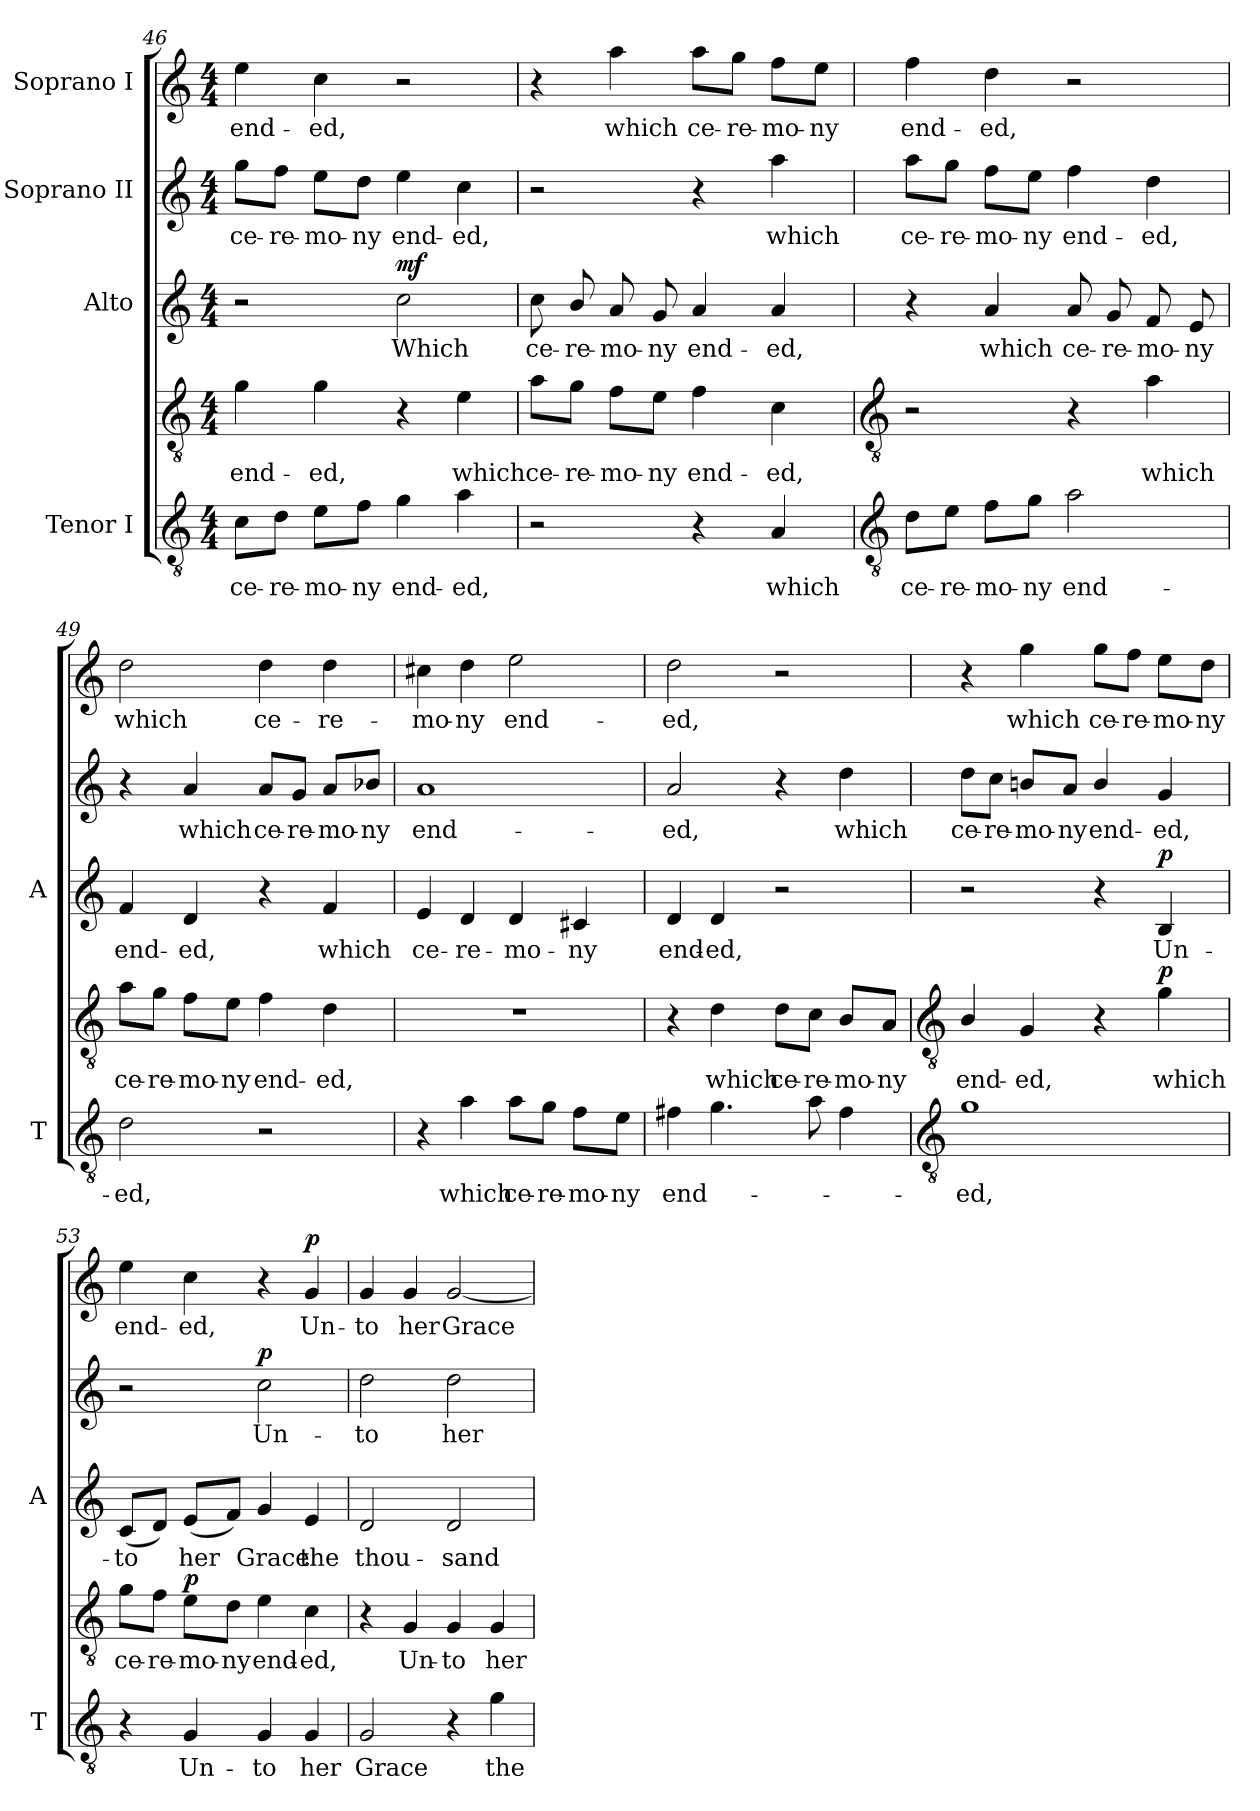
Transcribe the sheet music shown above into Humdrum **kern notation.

**kern	**text	**kern	**text	**dynam	**kern	**text	**dynam	**kern	**text	**dynam	**kern	**text	**dynam
*part4	*part4	*part4	*part4	*part4	*part3	*part3	*part3	*part2	*part2	*part2	*part1	*part1	*part1
*staff5	*staff5	*staff4	*staff4	*staff4/5	*staff3	*staff3	*staff3	*staff2	*staff2	*staff2	*staff1	*staff1	*staff1
*I"Tenor I	*	*	*	*	*I"Alto	*	*	*I"Soprano II	*	*	*I"Soprano I	*	*
*I'T	*	*	*	*	*I'A	*	*	*	*	*	*	*	*
*clefGv2	*	*clefGv2	*	*	*clefG2	*	*	*clefG2	*	*	*clefG2	*	*
*k[]	*	*k[]	*	*	*k[]	*	*	*k[]	*	*	*k[]	*	*
*C:	*	*C:	*	*	*C:	*	*	*C:	*	*	*C:	*	*
*M4/4	*	*M4/4	*	*	*M4/4	*	*	*M4/4	*	*	*M4/4	*	*
=46	=46	=46	=46	=46	=46	=46	=46	=46	=46	=46	=46	=46	=46
!	!LO:LY:b	!	!LO:LY:b	!	!	!	!	!	!LO:LY:b	!	!	!LO:LY:b	!
8c\L	ce-	4g	end-	.	2r	.	.	8gg\L	ce-	.	4ee	end-	.
!	!LO:LY:b	!	!	!	!	!	!	!	!LO:LY:b	!	!	!	!
8d\J	-re-	.	.	.	.	.	.	8ff\J	-re-	.	.	.	.
!	!LO:LY:b	!	!LO:LY:b	!	!	!	!	!	!LO:LY:b	!	!	!LO:LY:b	!
8e\L	-mo-	4g	-ed,	.	.	.	.	8ee\L	-mo-	.	4cc	-ed,	.
!	!LO:LY:b	!	!	!	!	!	!	!	!LO:LY:b	!	!	!	!
8f\J	-ny	.	.	.	.	.	.	8dd\J	-ny	.	.	.	.
!	!LO:LY:b	!	!	!	!	!LO:LY:b	!LO:DY:b	!	!LO:LY:b	!	!	!	!
4g	end-	4r	.	.	2cc	Which	mf	4ee	end-	.	2r	.	.
!	!LO:LY:b	!	!LO:LY:b	!	!	!	!	!	!LO:LY:b	!	!	!	!
4a	-ed,	4e	which	.	.	.	.	4cc	-ed,	.	.	.	.
=47	=47	=47	=47	=47	=47	=47	=47	=47	=47	=47	=47	=47	=47
!	!	!	!LO:LY:b	!	!	!LO:LY:b	!	!	!	!	!	!	!
2r	.	8a\L	ce-	.	8cc	ce-	.	2r	.	.	4r	.	.
!	!	!	!LO:LY:b	!	!	!LO:LY:b	!	!	!	!	!	!	!
.	.	8g\J	-re-	.	8b/	-re-	.	.	.	.	.	.	.
!	!	!	!LO:LY:b	!	!	!LO:LY:b	!	!	!	!	!	!LO:LY:b	!
.	.	8f\L	-mo-	.	8a	-mo-	.	.	.	.	4aa	which	.
!	!	!	!LO:LY:b	!	!	!LO:LY:b	!	!	!	!	!	!	!
.	.	8e\J	-ny	.	8g	-ny	.	.	.	.	.	.	.
!	!	!	!LO:LY:b	!	!	!LO:LY:b	!	!	!	!	!	!LO:LY:b	!
4r	.	4f	end-	.	4a	end-	.	4r	.	.	8aa\L	ce-	.
!	!	!	!	!	!	!	!	!	!	!	!	!LO:LY:b	!
.	.	.	.	.	.	.	.	.	.	.	8gg\J	-re-	.
!	!LO:LY:b	!	!LO:LY:b	!	!	!LO:LY:b	!	!	!LO:LY:b	!	!	!LO:LY:b	!
4A	which	4c	-ed,	.	4a	-ed,	.	4aa	which	.	8ff\L	-mo-	.
!	!	!	!	!	!	!	!	!	!	!	!	!LO:LY:b	!
.	.	.	.	.	.	.	.	.	.	.	8ee\J	-ny	.
!!LO:LB:g=z
=48	=48	=48	=48	=48	=48	=48	=48	=48	=48	=48	=48	=48	=48
*clefGv2	*	*clefGv2	*	*	*	*	*	*	*	*	*	*	*
!	!LO:LY:b	!	!	!	!	!	!	!	!LO:LY:b	!	!	!LO:LY:b	!
8d\L	ce-	2r	.	.	4r	.	.	8aa\L	ce-	.	4ff	end-	.
!	!LO:LY:b	!	!	!	!	!	!	!	!LO:LY:b	!	!	!	!
8e\J	-re-	.	.	.	.	.	.	8gg\J	-re-	.	.	.	.
!	!LO:LY:b	!	!	!	!	!LO:LY:b	!	!	!LO:LY:b	!	!	!LO:LY:b	!
8f\L	-mo-	.	.	.	4a	which	.	8ff\L	-mo-	.	4dd	-ed,	.
!	!LO:LY:b	!	!	!	!	!	!	!	!LO:LY:b	!	!	!	!
8g\J	-ny	.	.	.	.	.	.	8ee\J	-ny	.	.	.	.
!	!LO:LY:b	!	!	!	!	!LO:LY:b	!	!	!LO:LY:b	!	!	!	!
2a	end-	4r	.	.	8a	ce-	.	4ff	end-	.	2r	.	.
!	!	!	!	!	!	!LO:LY:b	!	!	!	!	!	!	!
.	.	.	.	.	8g	-re-	.	.	.	.	.	.	.
!	!	!	!LO:LY:b	!	!	!LO:LY:b	!	!	!LO:LY:b	!	!	!	!
.	.	4a	which	.	8f	-mo-	.	4dd	-ed,	.	.	.	.
!	!	!	!	!	!	!LO:LY:b	!	!	!	!	!	!	!
.	.	.	.	.	8e	-ny	.	.	.	.	.	.	.
=49	=49	=49	=49	=49	=49	=49	=49	=49	=49	=49	=49	=49	=49
!	!LO:LY:b	!	!LO:LY:b	!	!	!LO:LY:b	!	!	!	!	!	!LO:LY:b	!
2d	ed,	8a\L	-ce-	.	4f	end-	.	4r	.	.	2dd	which	.
!	!	!	!LO:LY:b	!	!	!	!	!	!	!	!	!	!
.	.	8g\J	-re-	.	.	.	.	.	.	.	.	.	.
!	!	!	!LO:LY:b	!	!	!LO:LY:b	!	!	!LO:LY:b	!	!	!	!
.	.	8f\L	-mo-	.	4d	-ed,	.	4a	which	.	.	.	.
!	!	!	!LO:LY:b	!	!	!	!	!	!	!	!	!	!
.	.	8e\J	-ny	.	.	.	.	.	.	.	.	.	.
!	!	!	!LO:LY:b	!	!	!	!	!	!LO:LY:b	!	!	!LO:LY:b	!
2r	.	4f	end-	.	4r	.	.	8a/L	ce-	.	4dd	ce-	.
!	!	!	!	!	!	!	!	!	!LO:LY:b	!	!	!	!
.	.	.	.	.	.	.	.	8g/J	-re-	.	.	.	.
!	!	!	!LO:LY:b	!	!	!LO:LY:b	!	!	!LO:LY:b	!	!	!LO:LY:b	!
.	.	4d	-ed,	.	4f	which	.	8a/L	-mo-	.	4dd	-re-	.
!	!	!	!	!	!	!	!	!	!LO:LY:b	!	!	!	!
.	.	.	.	.	.	.	.	8b-X/J	-ny	.	.	.	.
=50	=50	=50	=50	=50	=50	=50	=50	=50	=50	=50	=50	=50	=50
!	!	!	!	!	!	!LO:LY:b	!	!	!LO:LY:b	!	!	!LO:LY:b	!
4r	.	1r	.	.	4e	ce-	.	1a	end-	.	4cc#X	-mo-	.
!	!LO:LY:b	!	!	!	!	!LO:LY:b	!	!	!	!	!	!LO:LY:b	!
4a	which	.	.	.	4d	-re-	.	.	.	.	4dd	-ny	.
!	!LO:LY:b	!	!	!	!	!LO:LY:b	!	!	!	!	!	!LO:LY:b	!
8a\L	ce-	.	.	.	4d	-mo-	.	.	.	.	2ee	end-	.
!	!LO:LY:b	!	!	!	!	!	!	!	!	!	!	!	!
8g\J	-re-	.	.	.	.	.	.	.	.	.	.	.	.
!	!LO:LY:b	!	!	!	!	!LO:LY:b	!	!	!	!	!	!	!
8f\L	-mo-	.	.	.	4c#X	-ny	.	.	.	.	.	.	.
!	!LO:LY:b	!	!	!	!	!	!	!	!	!	!	!	!
8e\J	-ny	.	.	.	.	.	.	.	.	.	.	.	.
=51	=51	=51	=51	=51	=51	=51	=51	=51	=51	=51	=51	=51	=51
!	!LO:LY:b	!	!	!	!	!LO:LY:b	!	!	!LO:LY:b	!	!	!LO:LY:b	!
4f#X	end-	4r	.	.	4d	end-	.	2a	-ed,	.	2dd	-ed,	.
!	!	!	!LO:LY:b	!	!	!LO:LY:b	!	!	!	!	!	!	!
4.g	.	4d	which	.	4d	-ed,	.	.	.	.	.	.	.
!	!	!	!LO:LY:b	!	!	!	!	!	!	!	!	!	!
.	.	8d\L	ce-	.	2r	.	.	4r	.	.	2r	.	.
!	!	!	!LO:LY:b	!	!	!	!	!	!	!	!	!	!
8a	.	8c\J	-re-	.	.	.	.	.	.	.	.	.	.
!	!	!	!LO:LY:b	!	!	!	!	!	!LO:LY:b	!	!	!	!
4f#	.	8B/L	-mo-	.	.	.	.	4dd	which	.	.	.	.
!	!	!	!LO:LY:b	!	!	!	!	!	!	!	!	!	!
.	.	8A/J	-ny	.	.	.	.	.	.	.	.	.	.
!!LO:LB:g=z
=52	=52	=52	=52	=52	=52	=52	=52	=52	=52	=52	=52	=52	=52
*clefGv2	*	*clefGv2	*	*	*	*	*	*	*	*	*	*	*
!	!LO:LY:b	!	!LO:LY:b	!	!	!	!	!	!LO:LY:b	!	!	!	!
1g	ed,	4B/	end-	.	2r	.	.	8dd\L	ce-	.	4r	.	.
!	!	!	!	!	!	!	!	!	!LO:LY:b	!	!	!	!
.	.	.	.	.	.	.	.	8cc\J	-re-	.	.	.	.
!	!	!	!LO:LY:b	!	!	!	!	!	!LO:LY:b	!	!	!LO:LY:b	!
.	.	4G	-ed,	.	.	.	.	8bn/L	-mo-	.	4gg	which	.
!	!	!	!	!	!	!	!	!	!LO:LY:b	!	!	!	!
.	.	.	.	.	.	.	.	8a/J	-ny	.	.	.	.
!	!	!	!	!	!	!	!	!	!LO:LY:b	!	!	!LO:LY:b	!
.	.	4r	.	.	4r	.	.	4b/	end-	.	8gg\L	ce-	.
!	!	!	!	!	!	!	!	!	!	!	!	!LO:LY:b	!
.	.	.	.	.	.	.	.	.	.	.	8ff\J	-re-	.
!	!	!	!LO:LY:b	!LO:DY:b	!	!LO:LY:b	!LO:DY:b	!	!LO:LY:b	!	!	!LO:LY:b	!
.	.	4g	which	p	4B	Un-	p	4g	-ed,	.	8ee\L	-mo-	.
!	!	!	!	!	!	!	!	!	!	!	!	!LO:LY:b	!
.	.	.	.	.	.	.	.	.	.	.	8dd\J	-ny	.
=53	=53	=53	=53	=53	=53	=53	=53	=53	=53	=53	=53	=53	=53
!	!	!	!LO:LY:b	!	!	!LO:LY:b	!	!	!	!	!	!LO:LY:b	!
4r	.	8g\L	ce-	.	(<8cL	-to	.	2r	.	.	4ee	end-	.
!	!	!	!LO:LY:b	!	!	!	!	!	!	!	!	!	!
.	.	8f\J	-re-	.	8dJ)	.	.	.	.	.	.	.	.
!	!LO:LY:b	!	!LO:LY:b	!LO:DY:b=2	!	!LO:LY:b	!	!	!	!	!	!LO:LY:b	!
4G	Un-	8e\L	-mo-	p	(<8eL	her	.	.	.	.	4cc	-ed,	.
!	!	!	!LO:LY:b	!	!	!	!	!	!	!	!	!	!
.	.	8d\J	-ny	.	8fJ)	.	.	.	.	.	.	.	.
!	!LO:LY:b	!	!LO:LY:b	!	!	!LO:LY:b	!	!	!LO:LY:b	!LO:DY:b	!	!	!
4G	-to	4e	end-	.	4g	Grace	.	2cc	Un-	p	4r	.	.
!	!LO:LY:b	!	!LO:LY:b	!	!	!LO:LY:b	!	!	!	!	!	!LO:LY:b	!LO:DY:b
4G	her	4c	-ed,	.	4e	the	.	.	.	.	4g	Un-	p
=54	=54	=54	=54	=54	=54	=54	=54	=54	=54	=54	=54	=54	=54
!	!LO:LY:b	!	!	!	!	!LO:LY:b	!	!	!LO:LY:b	!	!	!LO:LY:b	!
2G	Grace	4r	.	.	2d	thou-	.	2dd	-to	.	4g	-to	.
!	!	!	!LO:LY:b	!	!	!	!	!	!	!	!	!LO:LY:b	!
.	.	4G	Un-	.	.	.	.	.	.	.	4g	her	.
!	!	!	!LO:LY:b	!	!	!LO:LY:b	!	!	!LO:LY:b	!	!	!LO:LY:b	!
4r	.	4G	-to	.	2d	-sand	.	2dd	her	.	[2g	Grace	.
!	!LO:LY:b	!	!LO:LY:b	!	!	!	!	!	!	!	!	!	!
4g	the	4G	her	.	.	.	.	.	.	.	.	.	.
=	=	=	=	=	=	=	=	=	=	=	=	=	=
*-	*-	*-	*-	*-	*-	*-	*-	*-	*-	*-	*-	*-	*-
